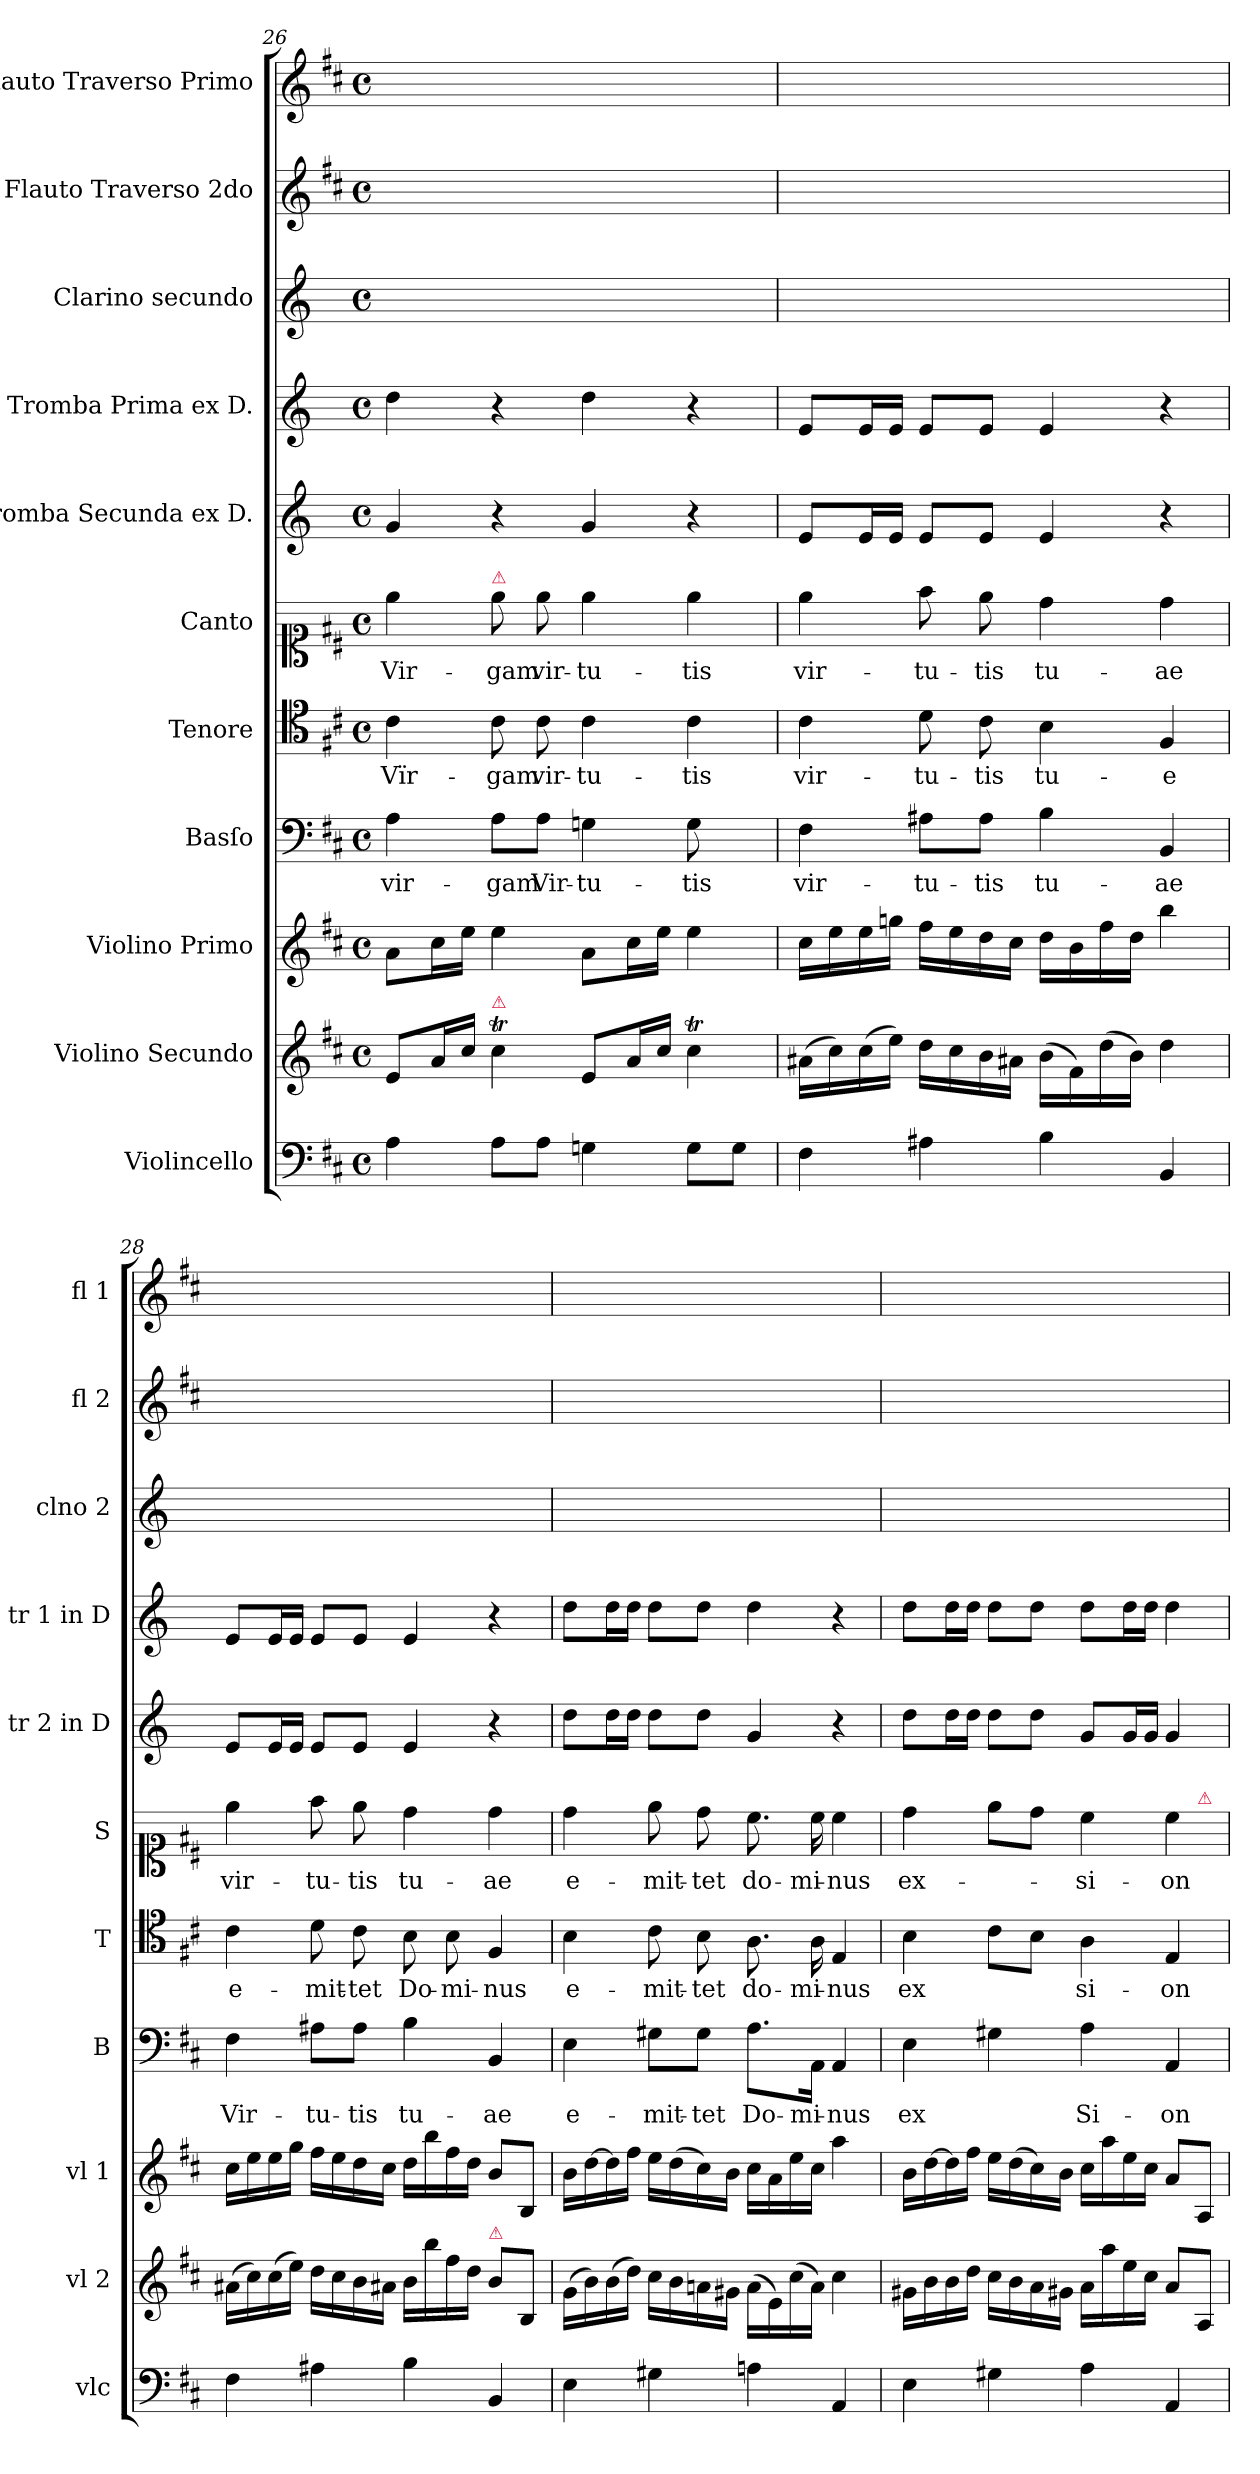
**kern	**kern	**kern	**kern	**text	**kern	**text	**kern	**text	**kern	**kern	**kern	**kern	**kern
*part11	*part10	*part9	*part8	*part8	*part7	*part7	*part6	*part6	*part5	*part4	*part3	*part2	*part1
*staff11	*staff10	*staff9	*staff8	*staff8	*staff7	*staff7	*staff6	*staff6	*staff5	*staff4	*staff3	*staff2	*staff1
*I"Violincello	*I"Violino Secundo	*I"Violino Primo	*I"Basſo	*	*I"Tenore	*	*I"Canto	*	*I"Tromba Secunda ex D.	*I"Tromba Prima ex D.	*I"Clarino secundo	*I"Flauto Traverso 2do	*I"Flauto Traverso Primo
*I'vlc	*I'vl 2	*I'vl 1	*I'B	*	*I'T	*	*I'S	*	*I'tr 2 in D	*I'tr 1 in D	*I'clno 2	*I'fl 2	*I'fl 1
*clefF4	*clefG2	*clefG2	*clefF4	*	*clefC4	*	*clefC1	*	*clefG2	*clefG2	*clefG2	*clefG2	*clefG2
*	*	*	*	*	*	*	*	*	*ITrd-1c-2	*ITrd-1c-2	*ITrd-1c-2	*	*
*k[f#c#]	*k[f#c#]	*k[f#c#]	*k[f#c#]	*	*k[f#c#]	*	*k[f#c#]	*	*k[f#c#]	*k[f#c#]	*k[f#c#]	*k[f#c#]	*k[f#c#]
*M4/4	*M4/4	*M4/4	*M4/4	*	*M4/4	*	*M4/4	*	*M4/4	*M4/4	*M4/4	*M4/4	*M4/4
*met(c)	*met(c)	*met(c)	*met(c)	*	*met(c)	*	*met(c)	*	*met(c)	*met(c)	*met(c)	*met(c)	*met(c)
=26	=26	=26	=26	=26	=26	=26	=26	=26	=26	=26	=26	=26	=26
4A\	8e/L	8a\L	4A\	vir-	4c#\	Vïr-	4ee\	Vir-	4a/	4ee\	1ryy	1ryy	1ryy
.	16a/L	16cc#\L	.	.	.	.	.	.	.	.	.	.	.
.	16cc#/JJ	16ee\JJ	.	.	.	.	.	.	.	.	.	.	.
!	!	!	!	!	!	!	!LO:TX:a:color=crimson:t=⚠	!	!	!	!	!	!
!	!LO:TX:a:color=crimson:t=⚠	!	!	!	!	!	!	!	!	!	!	!	!
8A\L	4cc#t\	4ee\	8A\L	-gam	8c#\	-gam	8ee\	-gam	4r	4r	.	.	.
8A\J	.	.	8A\J	Vir-	8c#\	vir-	8ee\	vir-	.	.	.	.	.
4Gn\	8e/L	8a\L	4Gn\	-tu-	4c#\	-tu-	4ee\	-tu-	4a/	4ee\	.	.	.
.	16a/L	16cc#\L	.	.	.	.	.	.	.	.	.	.	.
.	16cc#/JJ	16ee\JJ	.	.	.	.	.	.	.	.	.	.	.
!	!	!	!LO:N:vis=8	!	!	!	!	!	!	!	!	!	!
8G\L	4cc#t\	4ee\	4G\	-tis	4c#\	-tis	4ee\	-tis	4r	4r	.	.	.
8G\J	.	.	.	.	.	.	.	.	.	.	.	.	.
=27	=27	=27	=27	=27	=27	=27	=27	=27	=27	=27	=27	=27	=27
4F#\	(16a#X\LL	16cc#\LL	4F#\	vir-	4c#\	vir-	4ee\	vir-	8f#/L	8f#/L	1ryy	1ryy	1ryy
.	16cc#\)	16ee\	.	.	.	.	.	.	.	.	.	.	.
.	(16cc#\	16ee\	.	.	.	.	.	.	16f#/L	16f#/L	.	.	.
.	16ee\JJ)	16ggn\JJ	.	.	.	.	.	.	16f#/JJ	16f#/JJ	.	.	.
4A#X\	16dd\LL	16ff#\LL	8A#X\L	-tu-	8d\	-tu-	8ff#\	-tu-	8f#/L	8f#/L	.	.	.
.	16cc#\	16ee\	.	.	.	.	.	.	.	.	.	.	.
.	16b\	16dd\	8A#\J	-tis	8c#\	-tis	8ee\	-tis	8f#/J	8f#/J	.	.	.
.	16a#X\JJ	16cc#\JJ	.	.	.	.	.	.	.	.	.	.	.
4B\	(16b\LL	16dd\LL	4B\	tu-	4B\	tu-	4dd\	tu-	4f#/	4f#/	.	.	.
.	16f#\)	16b\	.	.	.	.	.	.	.	.	.	.	.
.	(16dd\	16ff#\	.	.	.	.	.	.	.	.	.	.	.
.	16b\JJ)	16dd\JJ	.	.	.	.	.	.	.	.	.	.	.
4BB/	4dd\	4bb\	4BB/	-ae	4F#/	-e	4dd\	-ae	4r	4r	.	.	.
=28	=28	=28	=28	=28	=28	=28	=28	=28	=28	=28	=28	=28	=28
4F#\	(16a#X\LL	16cc#\LL	4F#\	Vir-	4c#\	e-	4ee\	vir-	8f#/L	8f#/L	1ryy	1ryy	1ryy
.	16cc#\)	16ee\	.	.	.	.	.	.	.	.	.	.	.
.	(16cc#\	16ee\	.	.	.	.	.	.	16f#/L	16f#/L	.	.	.
.	16ee\JJ)	16gg\JJ	.	.	.	.	.	.	16f#/JJ	16f#/JJ	.	.	.
4A#X\	16dd\LL	16ff#\LL	8A#X\L	-tu-	8d\	-mit-	8ff#\	-tu-	8f#/L	8f#/L	.	.	.
.	16cc#\	16ee\	.	.	.	.	.	.	.	.	.	.	.
.	16b\	16dd\	8A#\J	-tis	8c#\	-tet	8ee\	-tis	8f#/J	8f#/J	.	.	.
.	16a#X\JJ	16cc#\JJ	.	.	.	.	.	.	.	.	.	.	.
4B\	16b\LL	16dd\LL	4B\	tu-	8B\	Do-	4dd\	tu-	4f#/	4f#/	.	.	.
.	16bb\	16bb\	.	.	.	.	.	.	.	.	.	.	.
.	16ff#\	16ff#\	.	.	8B\	-mi-	.	.	.	.	.	.	.
.	16dd\JJ	16dd\JJ	.	.	.	.	.	.	.	.	.	.	.
!	!LO:TX:a:color=crimson:t=⚠	!	!	!	!	!	!	!	!	!	!	!	!
4BB/	8b\L	8b/L	4BB/	-ae	4F#/	-nus	4dd\	-ae	4r	4r	.	.	.
.	8B/J	8B/J	.	.	.	.	.	.	.	.	.	.	.
=29	=29	=29	=29	=29	=29	=29	=29	=29	=29	=29	=29	=29	=29
4E\	(16g\LL	16b\LL	4E\	e-	4B\	e-	4dd\	e-	8ee\L	8ee\L	1ryy	1ryy	1ryy
.	16b\)	[16dd\	.	.	.	.	.	.	.	.	.	.	.
.	(16b\	16dd\]	.	.	.	.	.	.	16ee\L	16ee\L	.	.	.
.	16dd\JJ)	16ff#\JJ	.	.	.	.	.	.	16ee\JJ	16ee\JJ	.	.	.
4G#X\	16cc#\LL	16ee\LL	8G#X\L	-mit-	8c#\	-mit-	8ee\	-mit-	8ee\L	8ee\L	.	.	.
.	16b\	(16dd\	.	.	.	.	.	.	.	.	.	.	.
.	16an\	16cc#\)	8G#\J	-tet	8B\	-tet	8dd\	-tet	8ee\J	8ee\J	.	.	.
.	16g#X\JJ	16b\JJ	.	.	.	.	.	.	.	.	.	.	.
4An\	(16a\LL	16cc#\LL	8.A\L	Do-	8.A\	do-	8.cc#\	do-	4a/	4ee\	.	.	.
.	16e\)	16a\	.	.	.	.	.	.	.	.	.	.	.
.	(16cc#\	16ee\	.	.	.	.	.	.	.	.	.	.	.
.	16a\JJ)	16cc#\JJ	16AA\Jk	-mi-	16A\	-mi-	16cc#\	-mi-	.	.	.	.	.
4AA/	4cc#\	4aa\	4AA/	-nus	4E/	-nus	4cc#\	-nus	4r	4r	.	.	.
=30	=30	=30	=30	=30	=30	=30	=30	=30	=30	=30	=30	=30	=30
*	*	*	*	*	*	*	*^	*	*	*	*	*	*
4E\	16g#X\LL	16b\LL	4E\	ex	4B\	ex	4dd\	2..ryy	ex-	8ee\L	8ee\L	1ryy	1ryy	1ryy
.	16b\	[16dd\	.	.	.	.	.	.	.	.	.	.	.	.
.	16b\	16dd\]	.	.	.	.	.	.	.	16ee\L	16ee\L	.	.	.
.	16dd\JJ	16ff#\JJ	.	.	.	.	.	.	.	16ee\JJ	16ee\JJ	.	.	.
4G#X\	16cc#\LL	16ee\LL	4G#X\	.	8c#\L	.	8ee\L	.	.	8ee\L	8ee\L	.	.	.
.	16b\	(16dd\	.	.	.	.	.	.	.	.	.	.	.	.
.	16a\	16cc#\)	.	.	8B\J	.	8dd\J	.	.	8ee\J	8ee\J	.	.	.
.	16g#X\JJ	16b\JJ	.	.	.	.	.	.	.	.	.	.	.	.
4A\	16a\LL	16cc#\LL	4A\	Si-	4A\	si-	4cc#\	.	-si-	8a/L	8ee\L	.	.	.
.	16aa\	16aa\	.	.	.	.	.	.	.	.	.	.	.	.
.	16ee\	16ee\	.	.	.	.	.	.	.	16a/L	16ee\L	.	.	.
.	16cc#\JJ	16cc#\JJ	.	.	.	.	.	.	.	16a/JJ	16ee\JJ	.	.	.
4AA/	8a/L	8a/L	4AA/	-on	4E/	-on	4cc#\	.	-on	4a/	4ee\	.	.	.
!	!	!	!	!	!	!	!	!LO:TX:a:color=crimson:t=⚠	!	!	!	!	!	!
.	8A/J	8A/J	.	.	.	.	.	8ryy	.	.	.	.	.	.
*	*	*	*	*	*	*	*v	*v	*	*	*	*	*	*
=	=	=	=	=	=	=	=	=	=	=	=	=	=
*-	*-	*-	*-	*-	*-	*-	*-	*-	*-	*-	*-	*-	*-
